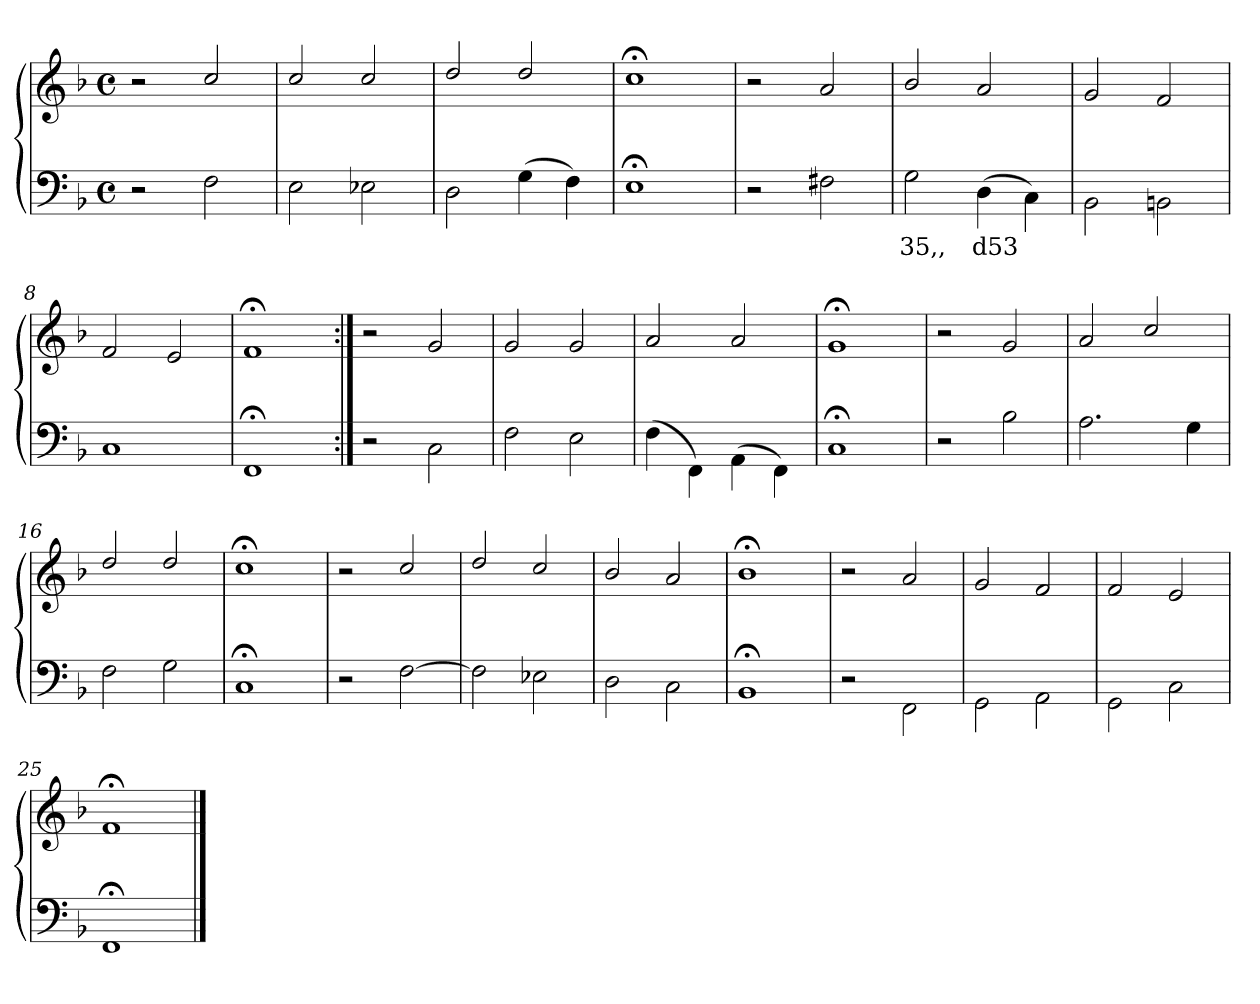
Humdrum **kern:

**kern	**text	**kern
*part1	*part1	*part1
*staff2	*staff2	*staff1
*clefF4	*	*clefG2
*k[b-]	*	*k[b-]
*M4/4	*	*M4/4
*met(c)	*	*met(c)
=1	=1	=1
2r	.	2r
2F\	.	2cc/
=2	=2	=2
2E\	.	2cc/
2E-X\	.	2cc/
=3	=3	=3
2D\	.	2dd/
(4G\	.	2dd/
4F\)	.	.
=4	=4	=4
1E;\	.	1cc;</
=5	=5	=5
2r	.	2r
2F#X\	.	2a/
=6	=6	=6
2G\	35,,	2b-/
(4D\	d53	2a/
4C\)	.	.
=7	=7	=7
2BB-\	.	2g/
2BBn\	.	2f/
=8	=8	=8
1C\	.	2f/
.	.	2e/
=9	=9	=9
1FF;\	.	1f;</
!!LO:LB:g=z
=10:|!	=10:|!	=10:|!
2r	.	2r
2C\	.	2g/
=11	=11	=11
2F\	.	2g/
2E\	.	2g/
=12	=12	=12
(4F\	.	2a/
4FF\)	.	.
(4AA\	.	2a/
4FF\)	.	.
=13	=13	=13
1C;\	.	1g;</
=14	=14	=14
2r	.	2r
2B-\	.	2g/
=15	=15	=15
2.A\	.	2a/
.	.	2cc/
4G\	.	.
=16	=16	=16
2F\	.	2dd/
2G\	.	2dd/
=17	=17	=17
1C;\	.	1cc;</
!!LO:LB:g=z
=18	=18	=18
2r	.	2r
[2F\	.	2cc/
=19	=19	=19
2F\]	.	2dd/
2E-X\	.	2cc/
=20	=20	=20
2D\	.	2b-/
2C\	.	2a/
=21	=21	=21
1BB-;\	.	1b-;</
=22	=22	=22
2r	.	2r
2FF\	.	2a/
=23	=23	=23
2GG\	.	2g/
2AA\	.	2f/
=24	=24	=24
2GG\	.	2f/
2C\	.	2e/
=25	=25	=25
1FF;\	.	1f;</
==	==	==
*-	*-	*-
